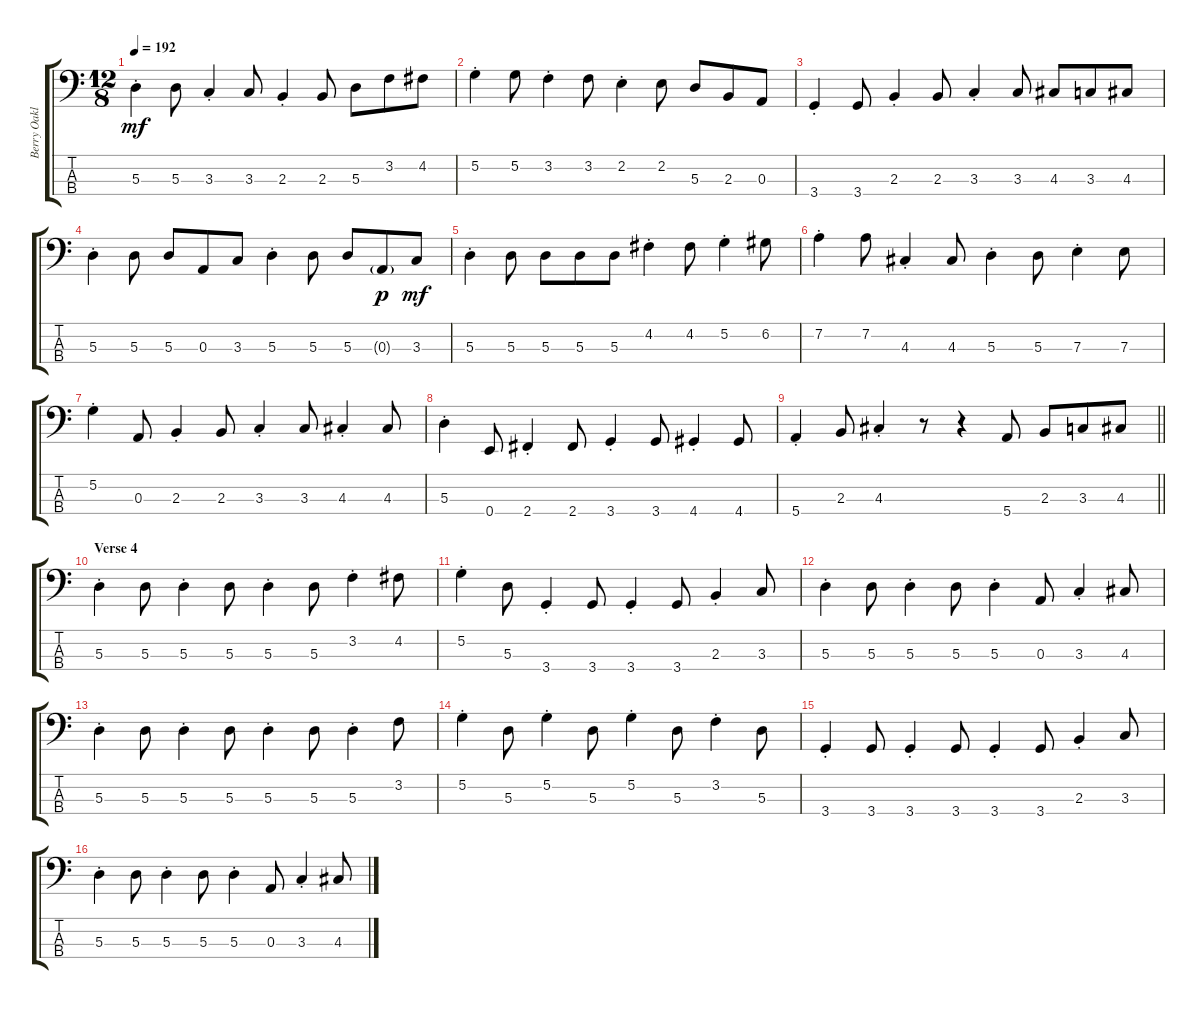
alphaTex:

\track ("Berry Oakley - Bass" "Berry Oakl") {instrument electricbassfinger}
\staff {score tabs}
\tuning (G2 D2 A1 E1) {hide}
\ts (12 8)
\tempo 192
\clef f4
\ks c
5.3{st}.4{dy mf} 5.3.8 3.3{st}.4 3.3.8 2.3{st}.4 2.3.8 5.3.8 3.2.8 4.2.8 |
5.2{st}.4 5.2.8 3.2{st}.4 3.2.8 2.2{st}.4 2.2.8 5.3.8 2.3.8 0.3.8 |
3.4{st}.4 3.4.8 2.3{st}.4 2.3.8 3.3{st}.4 3.3.8 4.3.8 3.3.8 4.3.8 |
5.3{st}.4 5.3.8 5.3.8 0.3.8 3.3.8 5.3{st}.4 5.3.8 5.3.8 0.3{g}.8{dy p} 3.3.8{dy mf} |
5.3{st}.4 5.3.8 5.3.8 5.3.8 5.3.8 4.2{st}.4 4.2.8 5.2{st}.4 6.2.8 |
7.2{st}.4 7.2.8 4.3{st}.4 4.3.8 5.3{st}.4 5.3.8 7.3{st}.4 7.3.8 |
5.2{st}.4 0.3.8 2.3{st}.4 2.3.8 3.3{st}.4 3.3.8 4.3{st}.4 4.3.8 |
5.3{st}.4 0.4.8 2.4{st}.4 2.4.8 3.4{st}.4 3.4.8 4.4{st}.4 4.4.8 |
\barLineRight lightlight
5.4{st}.4 2.3.8 4.3{st}.4 r.8 r.4 5.4.8 2.3.8 3.3.8 4.3.8 |
\section ("" "Verse 4")
5.3{st}.4 5.3.8 5.3{st}.4 5.3.8 5.3{st}.4 5.3.8 3.2{st}.4 4.2.8 |
5.2{st}.4 5.3.8 3.4{st}.4 3.4.8 3.4{st}.4 3.4.8 2.3{st}.4 3.3.8 |
5.3{st}.4 5.3.8 5.3{st}.4 5.3.8 5.3{st}.4 0.3.8 3.3{st}.4 4.3.8 |
5.3{st}.4 5.3.8 5.3{st}.4 5.3.8 5.3{st}.4 5.3.8 5.3{st}.4 3.2.8 |
5.2{st}.4 5.3.8 5.2{st}.4 5.3.8 5.2{st}.4 5.3.8 3.2{st}.4 5.3.8 |
3.4{st}.4 3.4.8 3.4{st}.4 3.4.8 3.4{st}.4 3.4.8 2.3{st}.4 3.3.8 |
5.3{st}.4 5.3.8 5.3{st}.4 5.3.8 5.3{st}.4 0.3.8 3.3{st}.4 4.3.8
